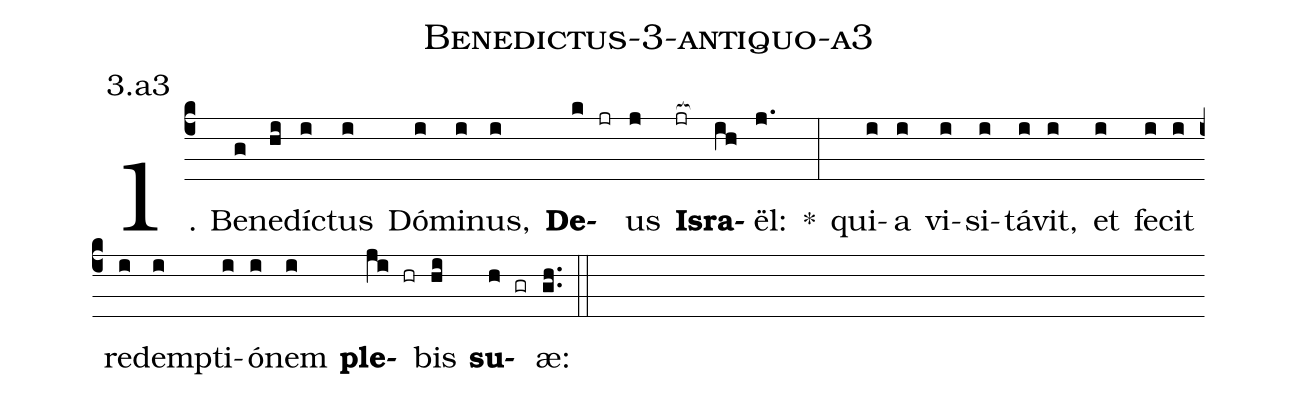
name: Benedictus-3-antiquo-a3;
annotation: 3.a3;
%%
(c4)1. Be(g)ne(hi)díc(i)tus(i) Dó(i)mi(i)nus,(i) <b>De</b>(k jr)us(j) <b>Is</b>(jr[ocb:1{])<b>ra</b>(ih[ocb:0}])ël:(j.) *(:) qui(i)a(i) vi(i)si(i)tá(i)vit,(i) et(i) fe(i)cit(i) red(i)emp(i)ti(i)ó(i)nem(i) <b>ple</b>(ji hr)bis(hi) <b>su</b>(h gr)æ:(gh..) (::)
